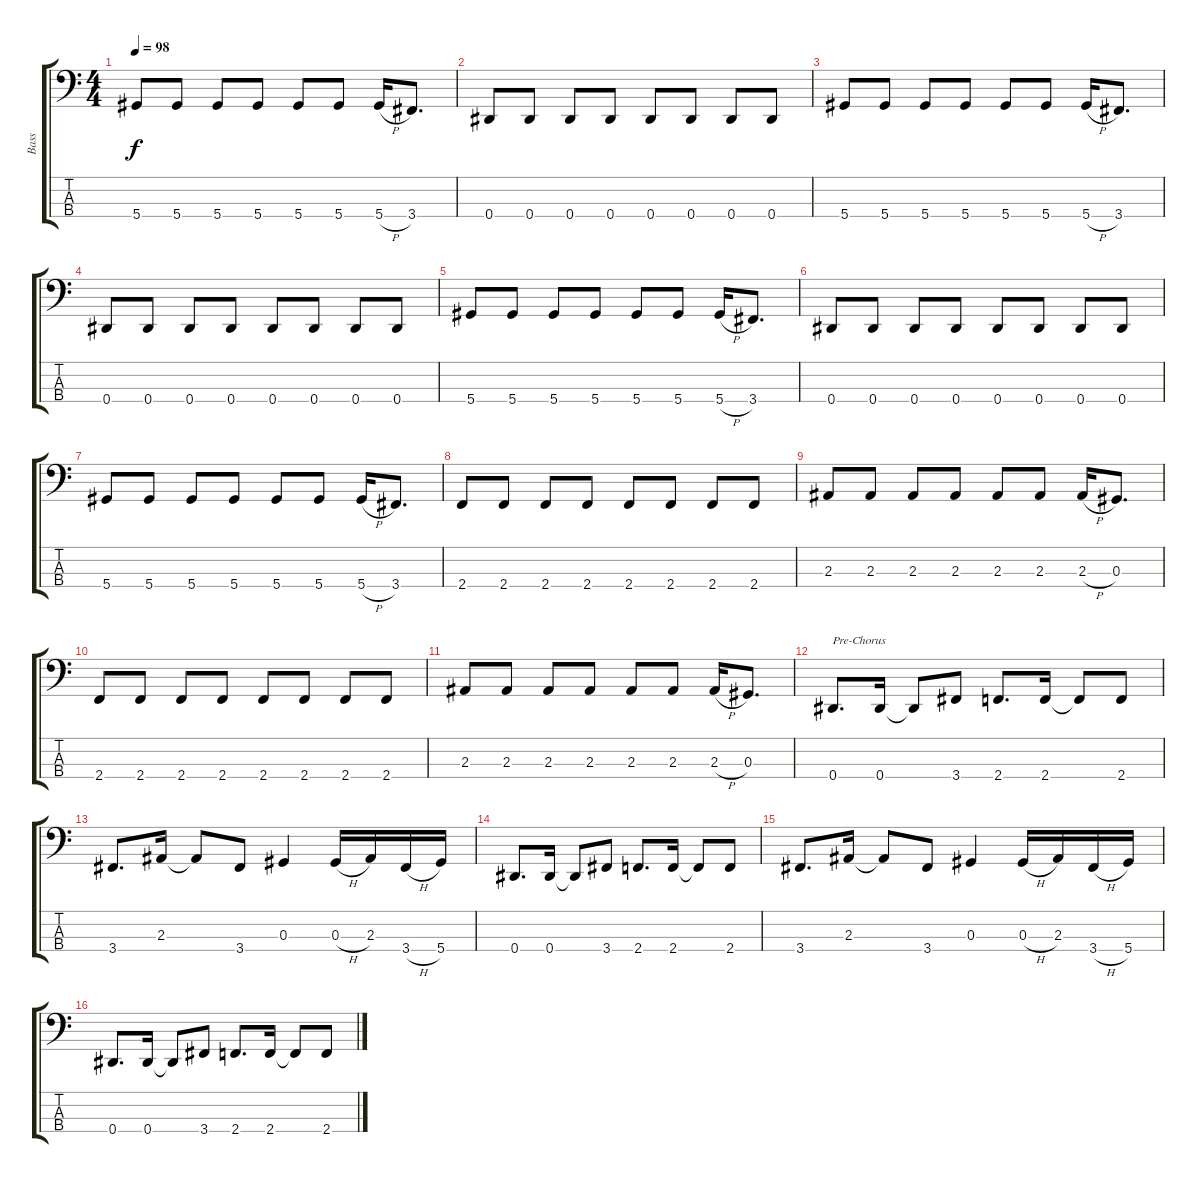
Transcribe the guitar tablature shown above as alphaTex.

\track ("Bass" "Bass") {instrument electricbasspick}
\staff {score tabs}
\tuning (Gb2 Db2 Ab1 Eb1) {hide}
\ts (4 4)
\tempo 98
\clef f4
\ks c
5.4.8{dy f} 5.4.8 5.4.8 5.4.8 5.4.8 5.4.8 5.4{h}.16 3.4.8{d} |
0.4.8 0.4.8 0.4.8 0.4.8 0.4.8 0.4.8 0.4.8 0.4.8 |
5.4.8 5.4.8 5.4.8 5.4.8 5.4.8 5.4.8 5.4{h}.16 3.4.8{d} |
0.4.8 0.4.8 0.4.8 0.4.8 0.4.8 0.4.8 0.4.8 0.4.8 |
5.4.8 5.4.8 5.4.8 5.4.8 5.4.8 5.4.8 5.4{h}.16 3.4.8{d} |
0.4.8 0.4.8 0.4.8 0.4.8 0.4.8 0.4.8 0.4.8 0.4.8 |
5.4.8 5.4.8 5.4.8 5.4.8 5.4.8 5.4.8 5.4{h}.16 3.4.8{d} |
2.4.8 2.4.8 2.4.8 2.4.8 2.4.8 2.4.8 2.4.8 2.4.8 |
2.3.8 2.3.8 2.3.8 2.3.8 2.3.8 2.3.8 2.3{h}.16 0.3.8{d} |
2.4.8 2.4.8 2.4.8 2.4.8 2.4.8 2.4.8 2.4.8 2.4.8 |
2.3.8 2.3.8 2.3.8 2.3.8 2.3.8 2.3.8 2.3{h}.16 0.3.8{d} |
0.4.8{d txt "Pre-Chorus"} 0.4.16 0.4{t}.8 3.4.8 2.4.8{d} 2.4.16 2.4{t}.8 2.4.8 |
3.4.8{d} 2.3.16 2.3{t}.8 3.4.8 0.3.4 0.3{h}.16 2.3.16 3.4{h}.16 5.4.16 |
0.4.8{d} 0.4.16 0.4{t}.8 3.4.8 2.4.8{d} 2.4.16 2.4{t}.8 2.4.8 |
3.4.8{d} 2.3.16 2.3{t}.8 3.4.8 0.3.4 0.3{h}.16 2.3.16 3.4{h}.16 5.4.16 |
0.4.8{d} 0.4.16 0.4{t}.8 3.4.8 2.4.8{d} 2.4.16 2.4{t}.8 2.4.8
